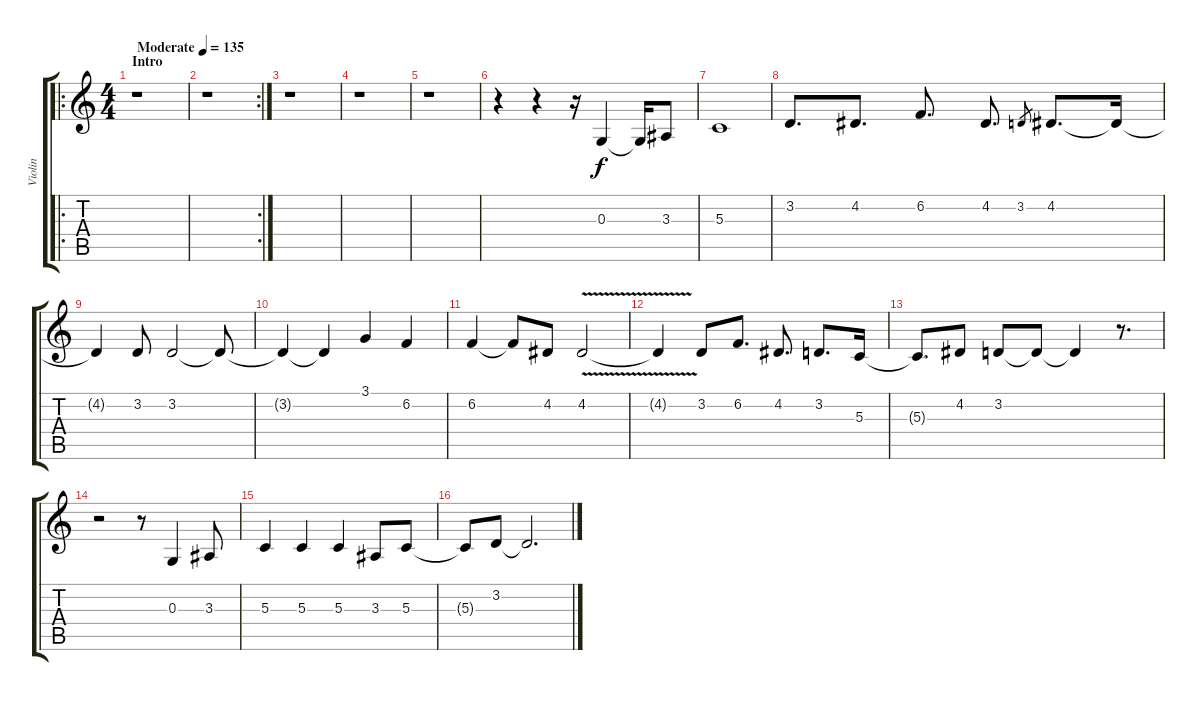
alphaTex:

\track ("Violin" "Violin") {instrument violin}
\staff {score tabs}
\tuning (E4 B3 G3 D3 A2 E2) {hide}
\ro
\ts (4 4)
\section ("" "Intro")
\tempo (135 "Moderate")
\clef g2
\ks c
r.1{dy f instrument violin} |
\rc 2
r.1 |
r.1 |
r.1 |
r.1 |
r.4 r.4 r.16 0.3.4 0.3{t}.16 3.3.8 |
5.3.1 |
3.2.8{d} 4.2.8{d} 6.2.8{d} 4.2.8{d} 3.2.8{gr} 4.2.8{d} 4.2{t}.16 |
4.2{t}.4 3.2.8 3.2.2 3.2{t}.8 |
3.2{t}.4 3.2{t}.4 3.1.4 6.2.4 |
6.2.4 6.2{t}.8 4.2.8 4.2{v}.2 |
4.2{t}.4 3.2.8 6.2.8{d} 4.2.8{d} 3.2.8{d} 5.3.16 |
5.3{t}.8{d} 4.2.8 3.2.8 3.2{t}.8 3.2{t}.4 r.8{d} |
r.2 r.8 0.3.4 3.3.8 |
5.3.4 5.3.4 5.3.4 3.3.8 5.3.8 |
5.3{t}.8 3.2.8 3.2{t}.2{d}
